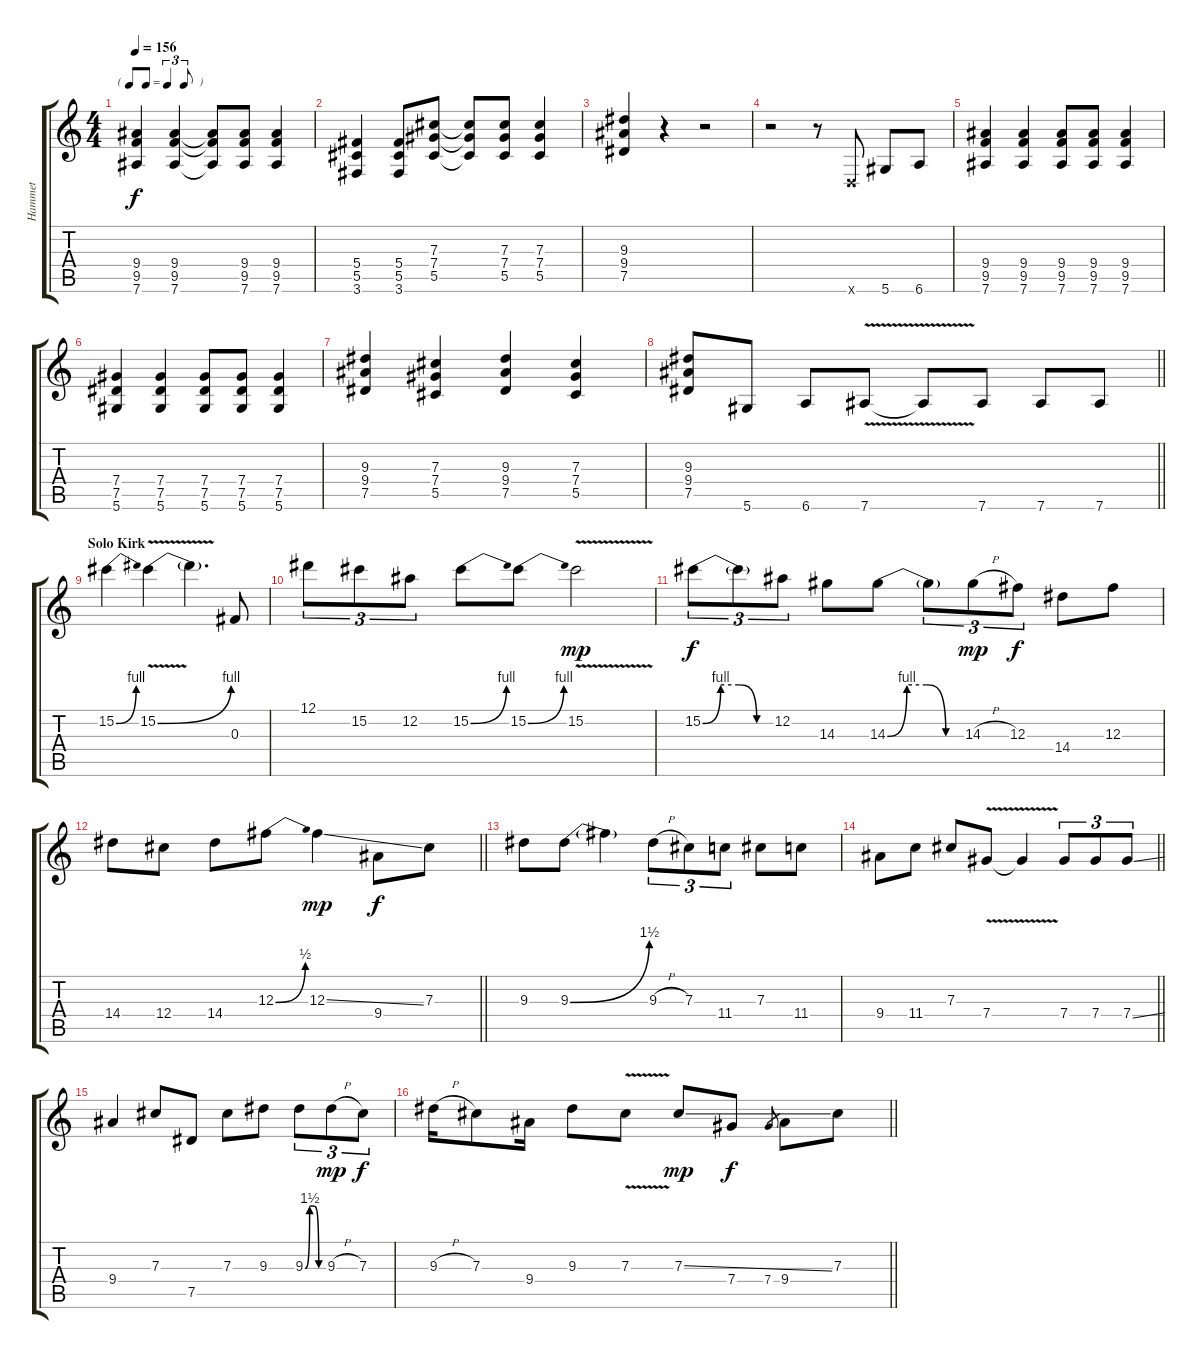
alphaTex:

\track ("Hammet" "Hammet") {instrument distortionguitar}
\staff {score tabs}
\tuning (Eb4 Bb3 Gb3 Db3 Ab2 Eb2) {hide}
\ts (4 4)
\tf triplet8th
\tempo 156
\clef g2
\ks c
(9.4 9.5 7.6).4{dy f} (9.4 9.5 7.6).4 (9.4{t} 9.5{t} 7.6{t}).8 (9.4 9.5 7.6).8 (9.4 9.5 7.6).4 |
(5.4 5.5 3.6).4 (5.4 5.5 3.6).8 (7.3 7.4 5.5).8 (7.3{t} 7.4{t} 5.5{t}).8 (7.3 7.4 5.5).8 (7.3 7.4 5.5).4 |
(9.3 9.4 7.5).4 r.4 r.2 |
r.2 r.8 -1.6{x}.8 5.6.8 6.6.8 |
(9.4 9.5 7.6).4 (9.4 9.5 7.6).4 (9.4 9.5 7.6).8 (9.4 9.5 7.6).8 (9.4 9.5 7.6).4 |
(7.4 7.5 5.6).4 (7.4 7.5 5.6).4 (7.4 7.5 5.6).8 (7.4 7.5 5.6).8 (7.4 7.5 5.6).4 |
(9.3 9.4 7.5).4 (7.3 7.4 5.5).4 (9.3 9.4 7.5).4 (7.3 7.4 5.5).4 |
\barLineRight lightlight
(9.3 9.4 7.5).8 5.6.8 6.6.8 7.6{v}.8 7.6{t}.8 7.6.8 7.6.8 7.6.8 |
\section ("" "Solo Kirk")
15.2{be (bend 0 0 60 4)}.4 15.2{be (bend 0 0 60 4) v}.4 15.2{t}.4{d} 0.3.8 |
12.1.8{tu (3 2)} 15.2.8{tu (3 2)} 12.2.8{tu (3 2)} 15.2{be (bend 0 0 60 4)}.8 15.2{be (bend 0 0 60 4)}.8 15.2{v}.2{dy mp} |
15.2{be (custom 0 0 15 4 30 4 45 0 60 0)}.8{tu (3 2) dy f} 15.2{t}.8{tu (3 2)} 12.2.8{tu (3 2)} 14.3.8 14.3{be (custom 0 0 15 4 30 4 45 0 60 0)}.8 14.3{t}.8{tu (3 2)} 14.3{h}.8{tu (3 2) dy mp} 12.3.8{tu (3 2) dy f} 14.4.8 12.3.8 |
\barLineRight lightlight
14.4.8 12.4.8 14.4.8 12.3{be (bend 0 0 60 2)}.8 12.3{ss}.4{dy mp} 9.4.8{dy f} 7.3.8 |
9.3.8 9.3{be (bend 0 0 60 6)}.8 9.3{t}.4 9.3{h}.8{tu (3 2)} 7.3.8{tu (3 2)} 11.4.8{tu (3 2)} 7.3.8 11.4.8 |
\barLineRight lightlight
9.4.8 11.4.8 7.3.8 7.4{v}.8 7.4{t}.4 7.4.8{tu (3 2)} 7.4.8{tu (3 2)} 7.4{ss}.8{tu (3 2)} |
9.4.4 7.3.8 7.5.8 7.3.8 9.3.8 9.3{be (custom 0 0 15 6 30 6 45 0 60 0)}.8{tu (3 2)} 9.3{h}.8{tu (3 2) dy mp} 7.3.8{tu (3 2) dy f} |
\barLineRight lightlight
9.3{h}.16 7.3.8 9.4.16 9.3.8 7.3{v}.8 7.3{ss}.8{dy mp} 7.4.8{dy f} 7.4.8{gr} 9.4.8 7.3.8
